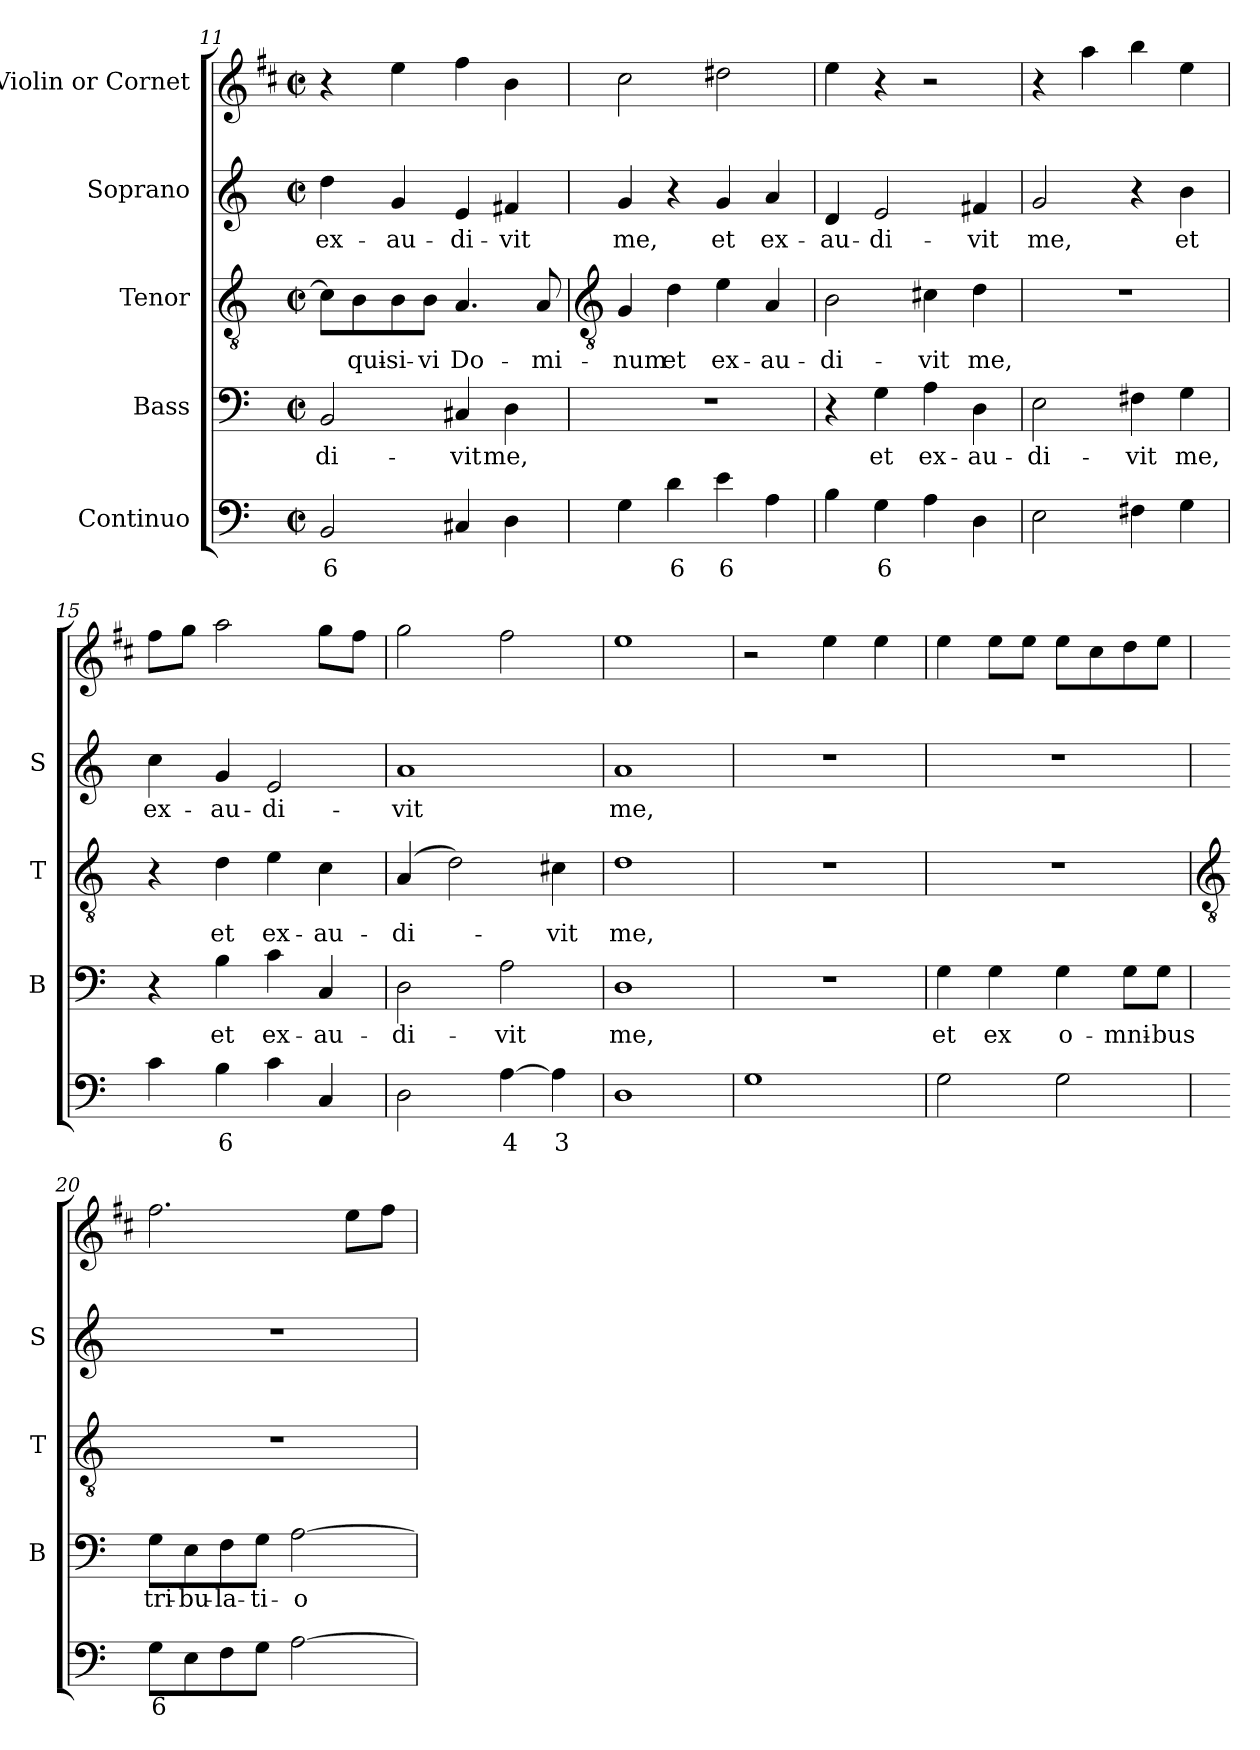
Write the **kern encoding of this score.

**kern	**text	**kern	**text	**kern	**text	**kern	**text	**kern
*part5	*part5	*part4	*part4	*part3	*part3	*part2	*part2	*part1
*staff5	*staff5	*staff4	*staff4	*staff3	*staff3	*staff2	*staff2	*staff1
*I"Continuo	*	*I"Bass	*	*I"Tenor	*	*I"Soprano	*	*I"Violin or Cornet
*	*	*I'B	*	*I'T	*	*I'S	*	*
*clefF4	*	*clefF4	*	*clefGv2	*	*clefG2	*	*clefG2
*	*	*	*	*	*	*	*	*ITrd1c2
*k[]	*	*k[]	*	*k[]	*	*k[]	*	*k[]
*C:	*	*C:	*	*C:	*	*C:	*	*C:
*M2/2	*	*M2/2	*	*M2/2	*	*M2/2	*	*M2/2
*met(c|)	*	*met(c|)	*	*met(c|)	*	*met(c|)	*	*met(c|)
=11	=11	=11	=11	=11	=11	=11	=11	=11
!	!LO:LY:b	!	!LO:LY:b	!	!	!	!LO:LY:b	!
2BB	6	2BB	-di-	8c\L]	.	4dd	ex-	4r
!	!	!	!	!	!LO:LY:b	!	!	!
.	.	.	.	8B\	qui-	.	.	.
!	!	!	!	!	!LO:LY:b	!	!LO:LY:b	!
.	.	.	.	8B\	-si-	4g	-au-	4dd
!	!	!	!	!	!LO:LY:b	!	!	!
.	.	.	.	8B\J	-vi	.	.	.
!	!	!	!LO:LY:b	!	!LO:LY:b	!	!LO:LY:b	!
4C#X	.	4C#X	-vit	4.A	Do-	4e	-di-	4ee
!	!	!	!LO:LY:b	!	!	!	!LO:LY:b	!
4D	.	4D	me,	.	.	4f#X	-vit	4a
!	!	!	!	!	!LO:LY:b	!	!	!
.	.	.	.	8A	-mi-	.	.	.
!!LO:LB:g=z
=12	=12	=12	=12	=12	=12	=12	=12	=12
*	*	*	*	*clefGv2	*	*	*	*
!	!	!	!	!	!LO:LY:b	!	!LO:LY:b	!
4G	.	1r	.	4G	-num	4g	me,	2b
!	!LO:LY:b	!	!	!	!LO:LY:b	!	!	!
4d	6	.	.	4d	et	4r	.	.
!	!LO:LY:b	!	!	!	!LO:LY:b	!	!LO:LY:b	!
4e	6	.	.	4e	ex-	4g	et	2cc#X
!	!	!	!	!	!LO:LY:b	!	!LO:LY:b	!
4A	.	.	.	4A	-au-	4a	ex-	.
=13	=13	=13	=13	=13	=13	=13	=13	=13
!	!	!	!	!	!LO:LY:b	!	!LO:LY:b	!
4B	.	4r	.	2B	-di-	4d	-au-	4dd
!	!LO:LY:b	!	!LO:LY:b	!	!	!	!LO:LY:b	!
4G	6	4G	et	.	.	2e	-di-	4r
!	!	!	!LO:LY:b	!	!LO:LY:b	!	!	!
4A	.	4A	ex-	4c#X	-vit	.	.	2r
!	!	!	!LO:LY:b	!	!LO:LY:b	!	!LO:LY:b	!
4D	.	4D	-au-	4d	me,	4f#X	-vit	.
=14	=14	=14	=14	=14	=14	=14	=14	=14
!	!	!	!LO:LY:b	!	!	!	!LO:LY:b	!
2E	.	2E	-di-	1r	.	2g	me,	4r
.	.	.	.	.	.	.	.	4gg
!	!	!	!LO:LY:b	!	!	!	!	!
4F#X	.	4F#X	-vit	.	.	4r	.	4aa
!	!	!	!LO:LY:b	!	!	!	!LO:LY:b	!
4G	.	4G	me,	.	.	4b	et	4dd
=15	=15	=15	=15	=15	=15	=15	=15	=15
!	!	!	!	!	!	!	!LO:LY:b	!
4c	.	4r	.	4r	.	4cc	ex-	8eeL
.	.	.	.	.	.	.	.	8ffJ
!	!LO:LY:b	!	!LO:LY:b	!	!LO:LY:b	!	!LO:LY:b	!
4B	6	4B	et	4d	et	4g	-au-	2gg
!	!	!	!LO:LY:b	!	!LO:LY:b	!	!LO:LY:b	!
4c	.	4c	ex-	4e	ex-	2e	-di-	.
!	!	!	!LO:LY:b	!	!LO:LY:b	!	!	!
4C	.	4C	-au-	4c	-au-	.	.	8ffL
.	.	.	.	.	.	.	.	8eeJ
=16	=16	=16	=16	=16	=16	=16	=16	=16
!	!	!	!LO:LY:b	!	!LO:LY:b	!	!LO:LY:b	!
2D	.	2D	-di-	(4A	-di-	1a	-vit	2ff
.	.	.	.	2d)	.	.	.	.
!	!LO:LY:b	!	!LO:LY:b	!	!	!	!	!
[4A	4	2A	-vit	.	.	.	.	2ee
!	!LO:LY:b	!	!	!	!LO:LY:b	!	!	!
4A]	3	.	.	4c#X	vit	.	.	.
=17	=17	=17	=17	=17	=17	=17	=17	=17
!	!	!	!LO:LY:b	!	!LO:LY:b	!	!LO:LY:b	!
1D	.	1D	me,	1d	me,	1a	me,	1dd
=18	=18	=18	=18	=18	=18	=18	=18	=18
1G	.	1r	.	1r	.	1r	.	2r
.	.	.	.	.	.	.	.	4dd
.	.	.	.	.	.	.	.	4dd
=19	=19	=19	=19	=19	=19	=19	=19	=19
!	!	!	!LO:LY:b	!	!	!	!	!
2G	.	4G	et	1r	.	1r	.	4dd
!	!	!	!LO:LY:b	!	!	!	!	!
.	.	4G	ex	.	.	.	.	8ddL
.	.	.	.	.	.	.	.	8ddJ
!	!	!	!LO:LY:b	!	!	!	!	!
2G	.	4G	o-	.	.	.	.	8ddL
.	.	.	.	.	.	.	.	8b
!	!	!	!LO:LY:b	!	!	!	!	!
.	.	8G\L	-mni-	.	.	.	.	8cc
!	!	!	!LO:LY:b	!	!	!	!	!
.	.	8G\J	-bus	.	.	.	.	8ddJ
!!LO:LB:g=z
=20	=20	=20	=20	=20	=20	=20	=20	=20
*	*	*	*	*clefGv2	*	*	*	*
!	!LO:LY:b	!	!LO:LY:b	!	!	!	!	!
8GL	6	8G\L	tri-	1r	.	1r	.	2.ee
!	!	!	!LO:LY:b	!	!	!	!	!
8E	.	8E\	-bu-	.	.	.	.	.
!	!	!	!LO:LY:b	!	!	!	!	!
8F	.	8F\	-la-	.	.	.	.	.
!	!	!	!LO:LY:b	!	!	!	!	!
8GJ	.	8G\J	-ti-	.	.	.	.	.
!	!	!	!LO:LY:b	!	!	!	!	!
[2A	.	[2A	-o-	.	.	.	.	.
.	.	.	.	.	.	.	.	8ddL
.	.	.	.	.	.	.	.	8eeJ
=	=	=	=	=	=	=	=	=
*-	*-	*-	*-	*-	*-	*-	*-	*-
